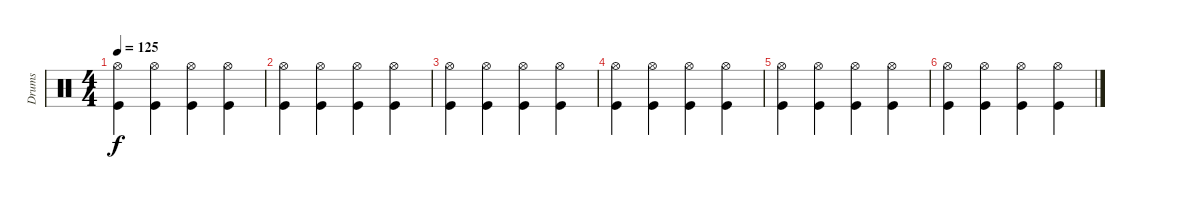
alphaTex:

\track ("Drums" "Drums") {instrument percussion}
\staff {score}
\articulation defaults
\ts (4 4)
\tempo 125
\clef neutral
\ks c
("Hi-Hat (open)" "Kick (hit)").4{dy f} ("Hi-Hat (open)" "Kick (hit)").4 ("Hi-Hat (open)" "Kick (hit)").4 ("Hi-Hat (open)" "Kick (hit)").4 |
("Hi-Hat (open)" "Kick (hit)").4 ("Hi-Hat (open)" "Kick (hit)").4 ("Hi-Hat (open)" "Kick (hit)").4 ("Hi-Hat (open)" "Kick (hit)").4 |
("Hi-Hat (open)" "Kick (hit)").4 ("Hi-Hat (open)" "Kick (hit)").4 ("Hi-Hat (open)" "Kick (hit)").4 ("Hi-Hat (open)" "Kick (hit)").4 |
("Hi-Hat (open)" "Kick (hit)").4 ("Hi-Hat (open)" "Kick (hit)").4 ("Hi-Hat (open)" "Kick (hit)").4 ("Hi-Hat (open)" "Kick (hit)").4 |
("Hi-Hat (open)" "Kick (hit)").4 ("Hi-Hat (open)" "Kick (hit)").4 ("Hi-Hat (open)" "Kick (hit)").4 ("Hi-Hat (open)" "Kick (hit)").4 |
("Hi-Hat (open)" "Kick (hit)").4 ("Hi-Hat (open)" "Kick (hit)").4 ("Hi-Hat (open)" "Kick (hit)").4 ("Hi-Hat (open)" "Kick (hit)").4
